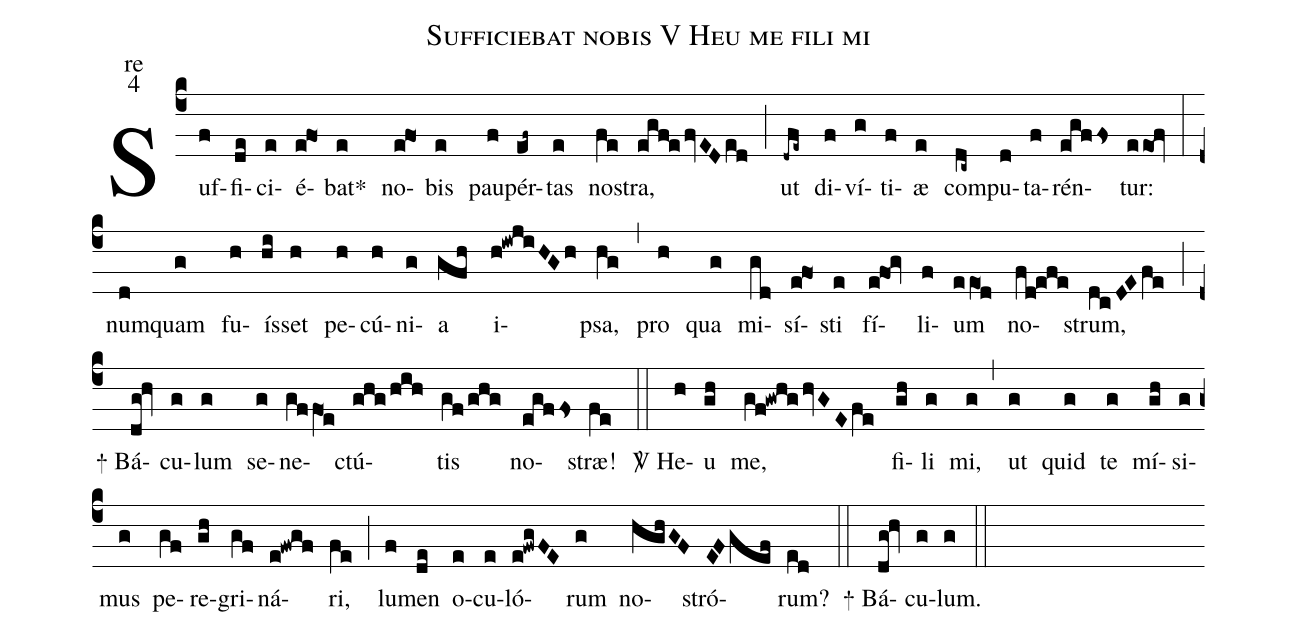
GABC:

name:Sufficiebat nobis V Heu me fili mi;
office-part:re;
mode:4;
%%
(c4) Suf(f)fi(de)ci(e)é(e!fo1)bat<sp>*</sp>(e) no(e!fo1)bis(e) pau(f)pér(ef~)tas(e) no(fe)stra,(egf@efvEDed) (;)
ut(-dfe~) di(f)ví(g)ti(f)æ(e) com(dc~)pu(d)ta(f)rén(egffs)tur:(eeo1!fv) (:)
num(d)quam(g) fu(h)ís(hi)set(h) pe(h)cú(h)ni(g)a(gfh) i(h!iwjiHGh)psa,(hg) (,)
pro(h) qua(g) mi(gd)sí(e!fo1)sti(e) fí(e!fo1!gv)li(f)um(eeO1d) no(fd@efe)strum,(dcDEfe) (;)
<sp>+</sp> Bá(dg!hv)cu(g)lum(g) se(g)ne(gffO1e)ctú(ghg/hih)tis(gf/ghg) no(egffs)stræ!(fe) (::)
<sp>V/</sp> He(h)u(gh) me,(gf!gwhghvGEfe) fi(gh)li(g) mi,(g) (,) ut(g) quid(g) te(g) mí(gh)si(g)mus(g) pe(gf)re(gh)gri(gf)ná(e!fwgf)ri,(fe) (;)
lu(f)men(de) o(e)cu(e)ló(e!fwgFE)rum(g) no(hghGF)stró(EFgef)rum?(ed) (::)
<sp>+</sp> Bá(dg!hv)cu(g)lum.(g) (::)
